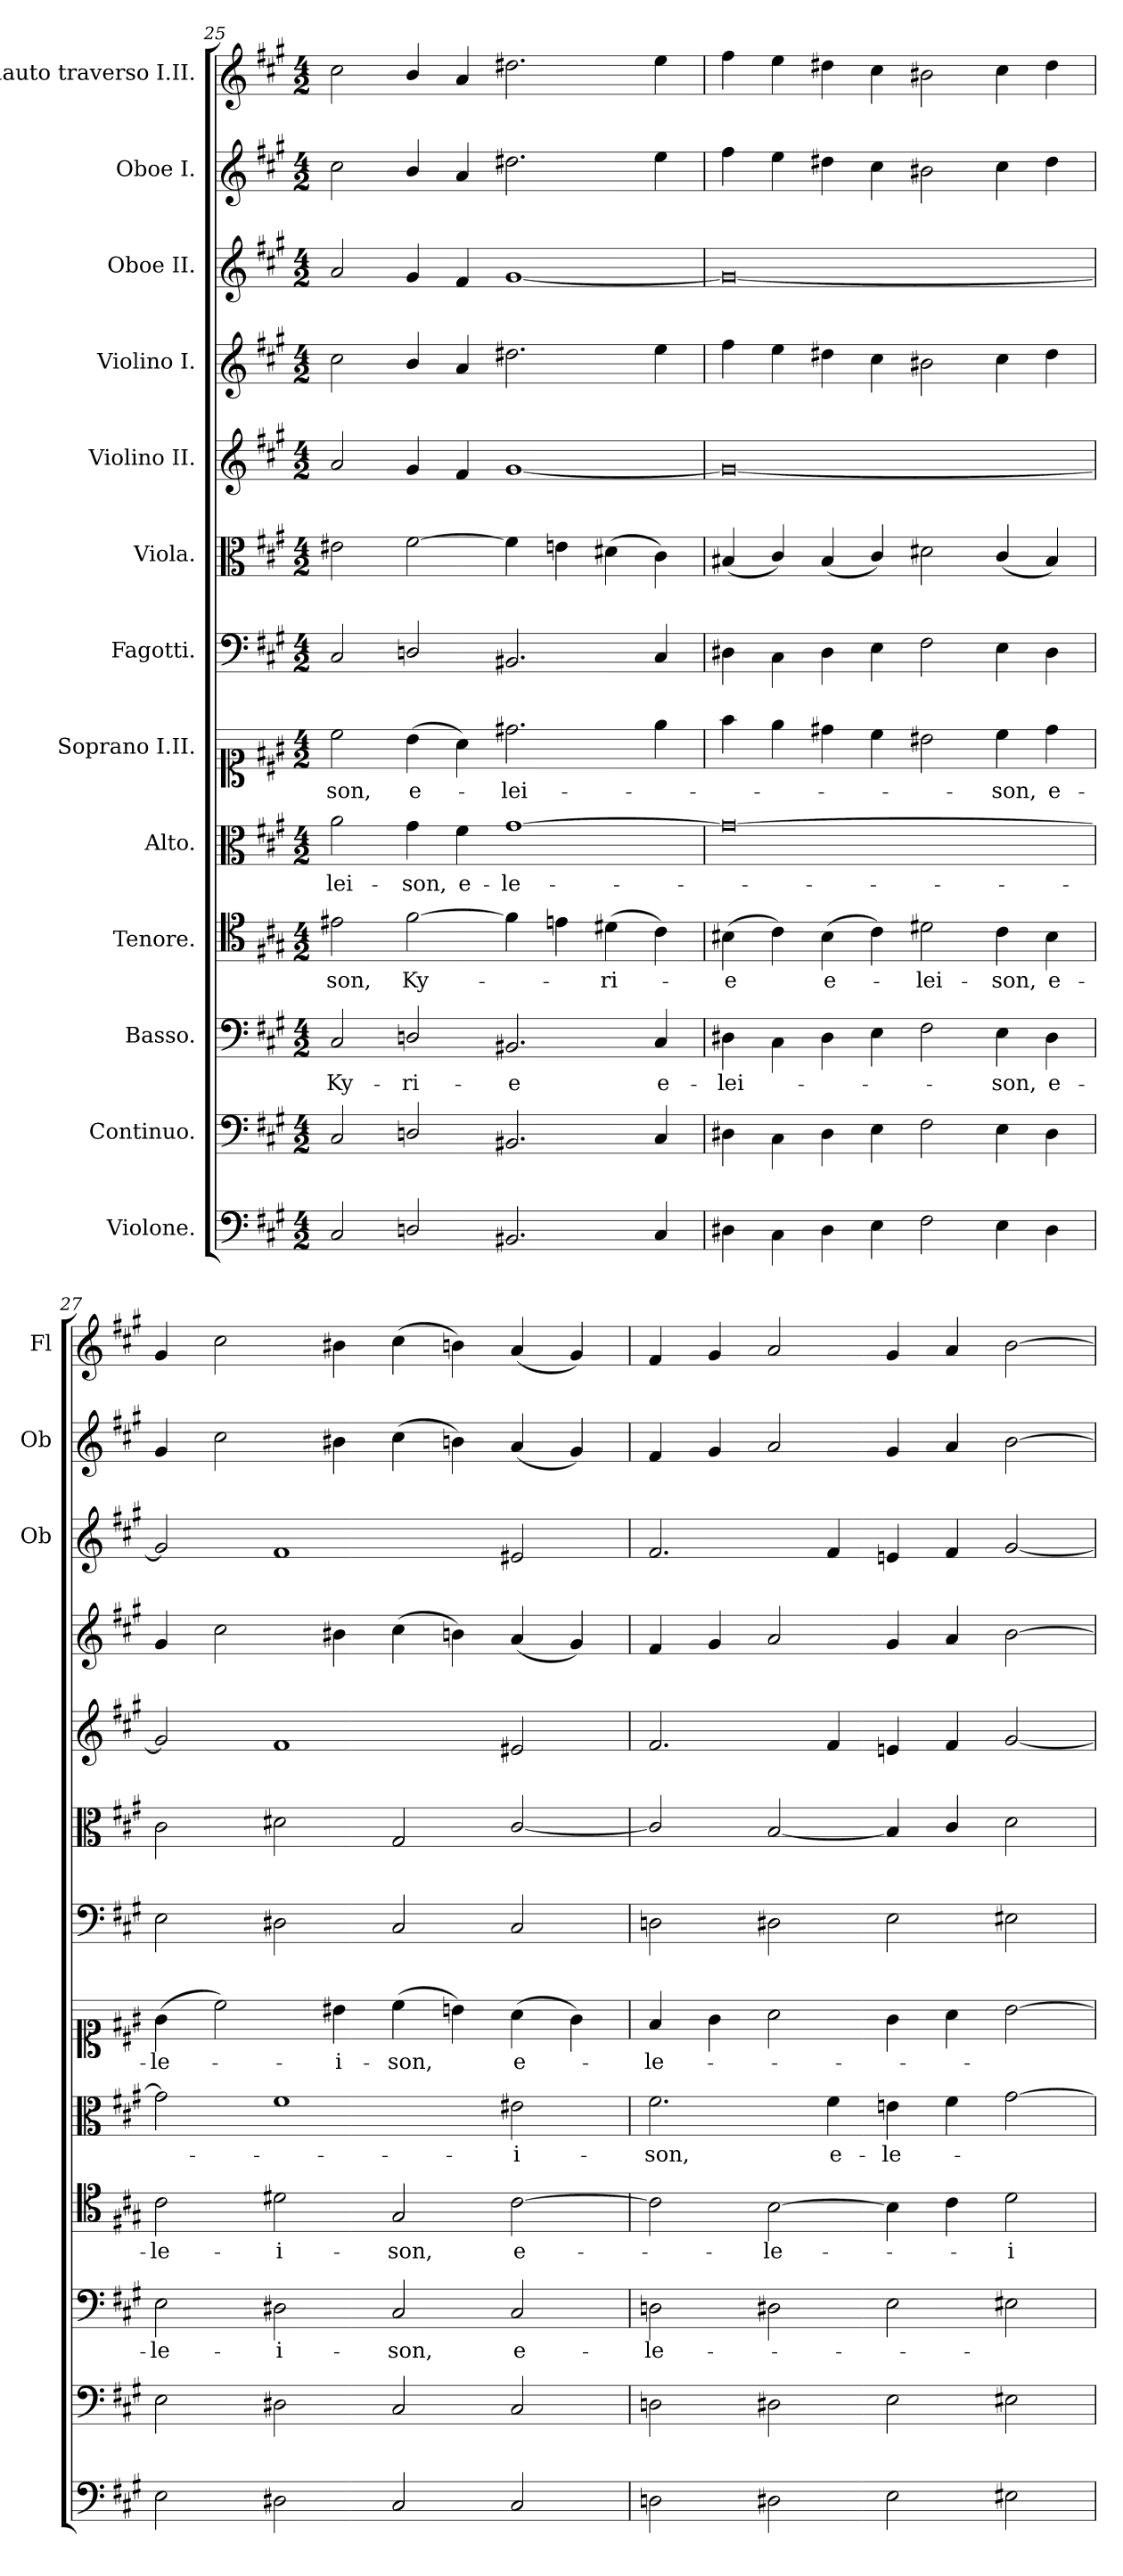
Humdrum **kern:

**kern	**kern	**kern	**text	**kern	**text	**kern	**text	**kern	**text	**kern	**kern	**kern	**kern	**kern	**kern	**kern
*part13	*part12	*part11	*part11	*part10	*part10	*part9	*part9	*part8	*part8	*part7	*part6	*part5	*part4	*part3	*part2	*part1
*staff13	*staff12	*staff11	*staff11	*staff10	*staff10	*staff9	*staff9	*staff8	*staff8	*staff7	*staff6	*staff5	*staff4	*staff3	*staff2	*staff1
*I"Violone.	*I"Continuo.	*I"Basso.	*	*I"Tenore.	*	*I"Alto.	*	*I"Soprano I.II.	*	*I"Fagotti.	*I"Viola.	*I"Violino II.	*I"Violino I.	*I"Oboe II.	*I"Oboe I.	*I"Flauto traverso I.II.
*	*	*	*	*	*	*	*	*	*	*	*	*	*	*I'Ob	*I'Ob	*I'Fl
!!LO:LB:g=z
*clefF4	*clefF4	*clefF4	*	*clefC4	*	*clefC3	*	*clefC1	*	*clefF4	*clefC3	*clefG2	*clefG2	*clefG2	*clefG2	*clefG2
*ITrd7c12	*	*	*	*	*	*	*	*	*	*	*	*	*	*	*	*
*k[f#c#g#]	*k[f#c#g#]	*k[f#c#g#]	*	*k[f#c#g#]	*	*k[f#c#g#]	*	*k[f#c#g#]	*	*k[f#c#g#]	*k[f#c#g#]	*k[f#c#g#]	*k[f#c#g#]	*k[f#c#g#]	*k[f#c#g#]	*k[f#c#g#]
*M4/2	*M4/2	*M4/2	*	*M4/2	*	*M4/2	*	*M4/2	*	*M4/2	*M4/2	*M4/2	*M4/2	*M4/2	*M4/2	*M4/2
=25	=25	=25	=25	=25	=25	=25	=25	=25	=25	=25	=25	=25	=25	=25	=25	=25
!	!	!	!LO:LY:b	!	!LO:LY:b	!	!LO:LY:b	!	!LO:LY:b	!	!	!	!	!	!	!
2CC#/	2C#/	2C#/	Ky-	2e#X\	-son,	2a\	-lei-	2cc#\	-son,	2C#/	2e#X\	2a/	2cc#\	2a/	2cc#\	2cc#\
!	!	!	!LO:LY:b	!	!LO:LY:b	!	!LO:LY:b	!	!LO:LY:b	!	!	!	!	!	!	!
2DDn/	2Dn/	2Dn/	-ri-	[2f#\	Ky-	4g#\	-son,	(4b\	e-	2Dn/	[2f#\	4g#/	4b/	4g#/	4b/	4b/
!	!	!	!	!	!	!	!LO:LY:b	!	!	!	!	!	!	!	!	!
.	.	.	.	.	.	4f#\	e-	4a\)	.	.	.	4f#/	4a/	4f#/	4a/	4a/
!	!	!	!LO:LY:b	!	!	!	!LO:LY:b	!	!LO:LY:b	!	!	!	!	!	!	!
2.BBB#X/	2.BB#X/	2.BB#X/	-e	4f#\]	.	[1g#	-le-	2.dd#X\	-lei-	2.BB#X/	4f#\]	[1g#	2.dd#X\	[1g#	2.dd#X\	2.dd#X\
.	.	.	.	4en\	.	.	.	.	.	.	4en\	.	.	.	.	.
!	!	!	!	!	!LO:LY:b	!	!	!	!	!	!	!	!	!	!	!
.	.	.	.	(4d#X\	-ri-	.	.	.	.	.	(4d#X\	.	.	.	.	.
!	!	!	!LO:LY:b	!	!	!	!	!	!	!	!	!	!	!	!	!
4CC#/	4C#/	4C#/	e-	4c#\)	.	.	.	4ee\	.	4C#/	4c#\)	.	4ee\	.	4ee\	4ee\
=26	=26	=26	=26	=26	=26	=26	=26	=26	=26	=26	=26	=26	=26	=26	=26	=26
!	!	!	!LO:LY:b	!	!LO:LY:b	!	!	!	!	!	!	!	!	!	!	!
4DD#X\	4D#X\	4D#X\	-lei-	(4B#X\	-e	0g#_	.	4ff#\	.	4D#X\	(4B#X/	0g#_	4ff#\	0g#_	4ff#\	4ff#\
4CC#\	4C#\	4C#\	.	4c#\)	.	.	.	4ee\	.	4C#\	4c#/)	.	4ee\	.	4ee\	4ee\
!	!	!	!	!	!LO:LY:b	!	!	!	!	!	!	!	!	!	!	!
4DD#\	4D#\	4D#\	.	(4B#\	e-	.	.	4dd#X\	.	4D#\	(4B#/	.	4dd#X\	.	4dd#X\	4dd#X\
4EE\	4E\	4E\	.	4c#\)	.	.	.	4cc#\	.	4E\	4c#/)	.	4cc#\	.	4cc#\	4cc#\
!	!	!	!	!	!LO:LY:b	!	!	!	!	!	!	!	!	!	!	!
2FF#\	2F#\	2F#\	.	2d#X\	-lei-	.	.	2b#X\	.	2F#\	2d#X\	.	2b#X\	.	2b#X\	2b#X\
!	!	!	!LO:LY:b	!	!LO:LY:b	!	!	!	!LO:LY:b	!	!	!	!	!	!	!
4EE\	4E\	4E\	-son,	4c#\	-son,	.	.	4cc#\	-son,	4E\	(4c#/	.	4cc#\	.	4cc#\	4cc#\
!	!	!	!LO:LY:b	!	!LO:LY:b	!	!	!	!LO:LY:b	!	!	!	!	!	!	!
4DD#\	4D#\	4D#\	e-	4B#\	e-	.	.	4dd#\	e-	4D#\	4B#/)	.	4dd#\	.	4dd#\	4dd#\
=27	=27	=27	=27	=27	=27	=27	=27	=27	=27	=27	=27	=27	=27	=27	=27	=27
!	!	!	!LO:LY:b	!	!LO:LY:b	!	!	!	!LO:LY:b	!	!	!	!	!	!	!
2EE\	2E\	2E\	-le-	2c#\	-le-	2g#\]	.	(4g#\	-le-	2E\	2c#\	2g#/]	4g#/	2g#/]	4g#/	4g#/
.	.	.	.	.	.	.	.	2cc#\)	.	.	.	.	2cc#\	.	2cc#\	2cc#\
!	!	!	!LO:LY:b	!	!LO:LY:b	!	!	!	!	!	!	!	!	!	!	!
2DD#X\	2D#X\	2D#X\	-i-	2d#X\	-i-	1f#	.	.	.	2D#X\	2d#X\	1f#	.	1f#	.	.
!	!	!	!	!	!	!	!	!	!LO:LY:b	!	!	!	!	!	!	!
.	.	.	.	.	.	.	.	4b#X\	-i-	.	.	.	4b#X\	.	4b#X\	4b#X\
!	!	!	!LO:LY:b	!	!LO:LY:b	!	!	!	!LO:LY:b	!	!	!	!	!	!	!
2CC#/	2C#/	2C#/	-son,	2G#/	-son,	.	.	(4cc#\	-son,	2C#/	2G#/	.	(4cc#\	.	(4cc#\	(4cc#\
.	.	.	.	.	.	.	.	4bn\)	.	.	.	.	4bn\)	.	4bn\)	4bn\)
!	!	!	!LO:LY:b	!	!LO:LY:b	!	!LO:LY:b	!	!LO:LY:b	!	!	!	!	!	!	!
2CC#/	2C#/	2C#/	e-	[2c#\	e-	2e#X\	-i-	(4a\	e-	2C#/	[2c#/	2e#X/	(4a/	2e#X/	(4a/	(4a/
.	.	.	.	.	.	.	.	4g#\)	.	.	.	.	4g#/)	.	4g#/)	4g#/)
=28	=28	=28	=28	=28	=28	=28	=28	=28	=28	=28	=28	=28	=28	=28	=28	=28
!	!	!	!LO:LY:b	!	!	!	!LO:LY:b	!	!LO:LY:b	!	!	!	!	!	!	!
2DDn\	2Dn\	2Dn\	-le-	2c#\]	.	2.f#\	-son,	4f#/	-le-	2Dn\	2c#/]	2.f#/	4f#/	2.f#/	4f#/	4f#/
.	.	.	.	.	.	.	.	4g#\	.	.	.	.	4g#/	.	4g#/	4g#/
!	!	!	!	!	!LO:LY:b	!	!	!	!	!	!	!	!	!	!	!
2DD#X\	2D#X\	2D#X\	.	[2B\	-le-	.	.	2a\	.	2D#X\	[2B/	.	2a/	.	2a/	2a/
!	!	!	!	!	!	!	!LO:LY:b	!	!	!	!	!	!	!	!	!
.	.	.	.	.	.	4f#\	e-	.	.	.	.	4f#/	.	4f#/	.	.
!	!	!	!	!	!	!	!LO:LY:b	!	!	!	!	!	!	!	!	!
2EE\	2E\	2E\	.	4B\]	.	4en\	le-	4g#\	.	2E\	4B/]	4en/	4g#/	4en/	4g#/	4g#/
.	.	.	.	4c#\	.	4f#\	.	4a\	.	.	4c#/	4f#/	4a/	4f#/	4a/	4a/
!	!	!	!	!	!LO:LY:b	!	!	!	!	!	!	!	!	!	!	!
2EE#X\	2E#X\	2E#X\	.	2d\	-i-	[2g#\	.	[2b\	.	2E#X\	2d\	[2g#/	[2b\	[2g#/	[2b\	[2b\
=	=	=	=	=	=	=	=	=	=	=	=	=	=	=	=	=
*-	*-	*-	*-	*-	*-	*-	*-	*-	*-	*-	*-	*-	*-	*-	*-	*-
